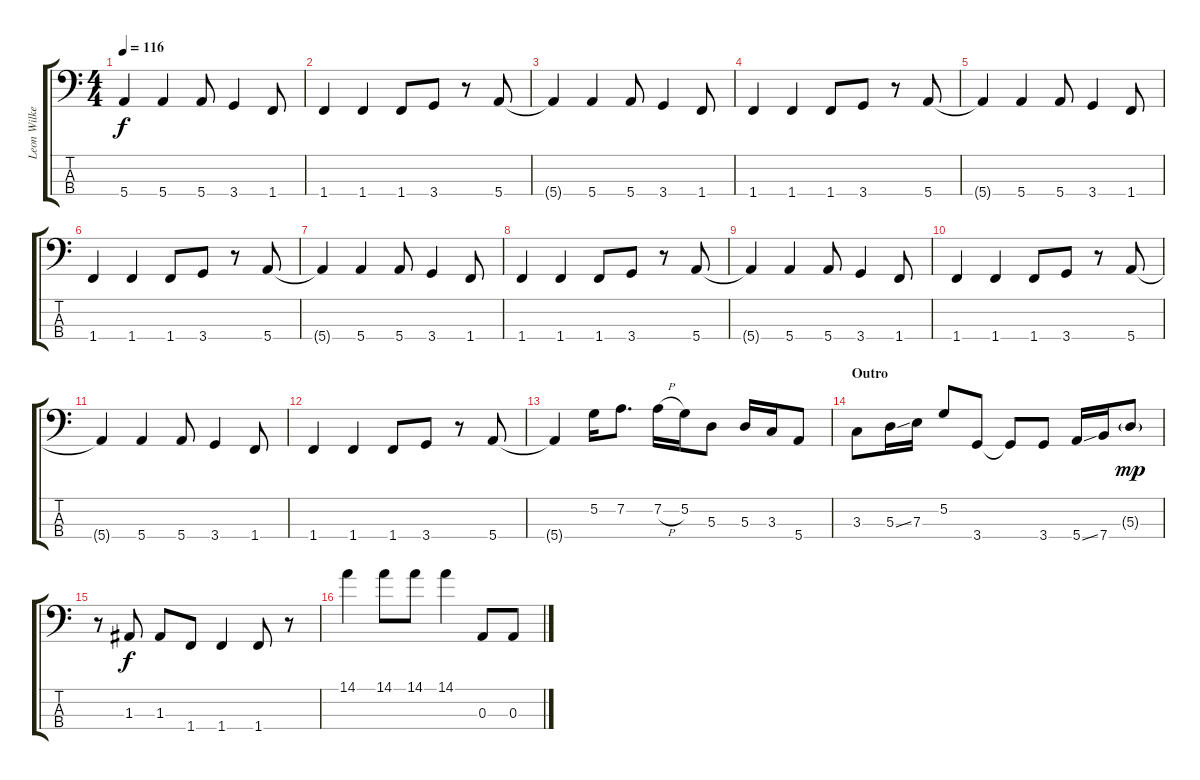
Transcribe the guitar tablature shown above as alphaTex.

\track ("Leon Wilkeson" "Leon Wilke") {instrument electricbasspick}
\staff {score tabs}
\tuning (G2 D2 A1 E1) {hide}
\ts (4 4)
\tempo 116
\clef f4
\ks c
5.4{t}.4{dy f} 5.4.4 5.4.8 3.4.4 1.4.8 |
1.4.4 1.4.4 1.4.8 3.4.8 r.8 5.4.8 |
5.4{t}.4 5.4.4 5.4.8 3.4.4 1.4.8 |
1.4.4 1.4.4 1.4.8 3.4.8 r.8 5.4.8 |
5.4{t}.4 5.4.4 5.4.8 3.4.4 1.4.8 |
1.4.4 1.4.4 1.4.8 3.4.8 r.8 5.4.8 |
5.4{t}.4 5.4.4 5.4.8 3.4.4 1.4.8 |
1.4.4 1.4.4 1.4.8 3.4.8 r.8 5.4.8 |
5.4{t}.4 5.4.4 5.4.8 3.4.4 1.4.8 |
1.4.4 1.4.4 1.4.8 3.4.8 r.8 5.4.8 |
5.4{t}.4 5.4.4 5.4.8 3.4.4 1.4.8 |
1.4.4 1.4.4 1.4.8 3.4.8 r.8 5.4.8 |
5.4{t}.4 5.2.16 7.2.8{d} 7.2{h}.16 5.2.16 5.3.8 5.3.16 3.3.16 5.4.8 |
\section ("" "Outro")
3.3.8 5.3{ss}.16 7.3.16 5.2.8 3.4.8 3.4{t}.8 3.4.8 5.4{ss}.16 7.4.16 5.3{g}.8{dy mp} |
r.8 1.3.8{dy f} 1.3.8 1.4.8 1.4.4 1.4.8 r.8 |
14.1.4 14.1.8 14.1.8 14.1.4 0.3.8 0.3.8
